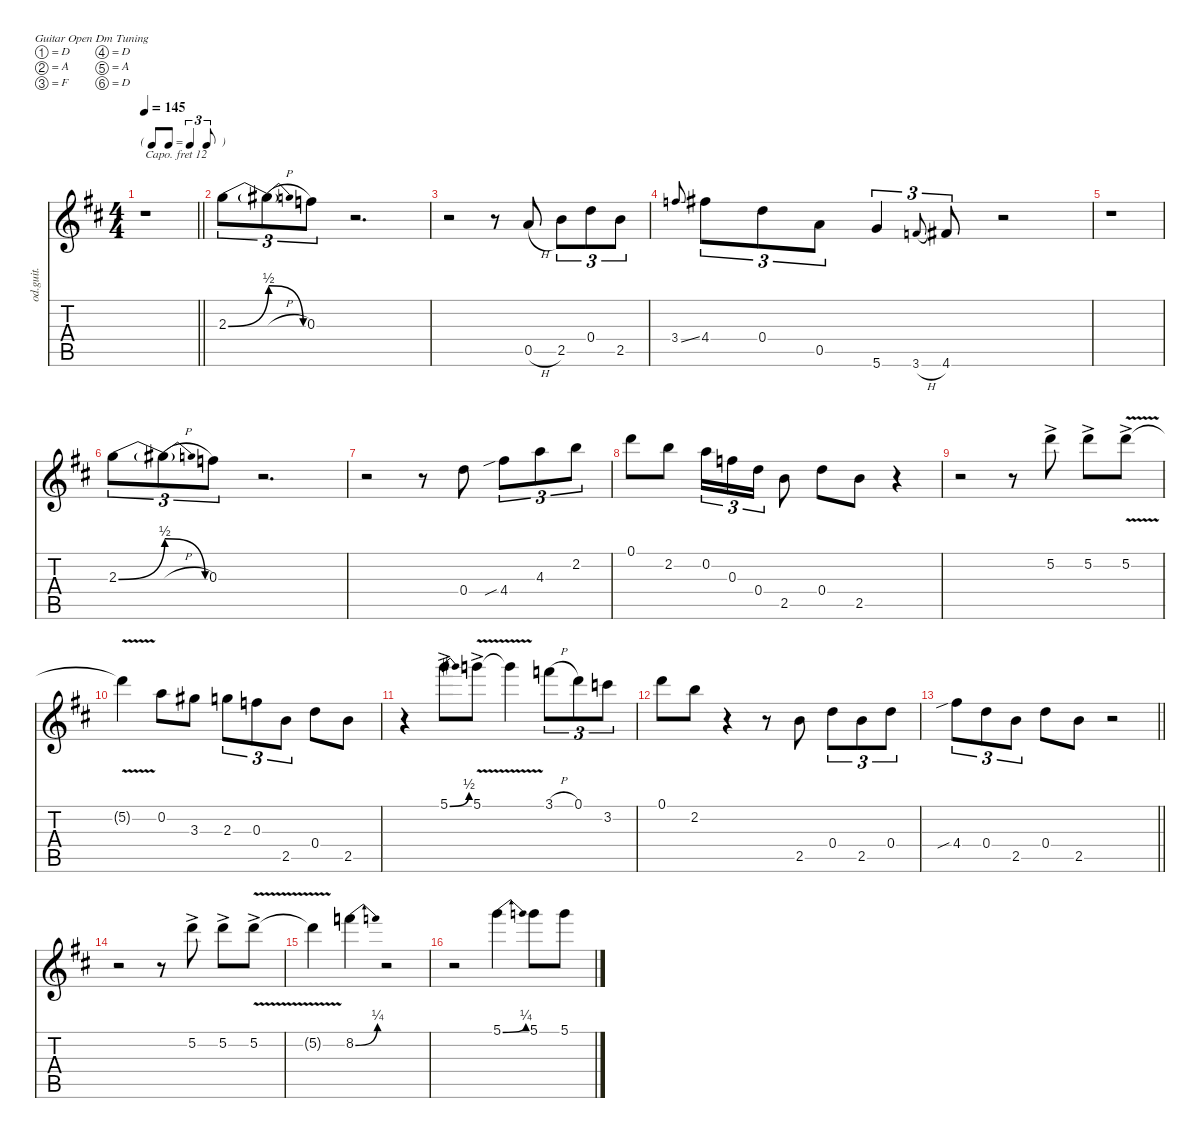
\defaultSystemsLayout 4
\hideDynamics
\bracketExtendMode nobrackets
\otherSystemsTrackNameOrientation horizontal
\track ("Overdriven Guitar" "od.guit.") {instrument overdrivenguitar}
\staff {score tabs}
\capo 12
\tuning (D4 A3 F3 D3 A2 D2)
\ts (4 4)
\tf triplet8th
\tempo 145
\clef g2
\barLineRight lightlight
\ks d
r.1{dy f instrument overdrivenguitar} |
2.3{be (bend 0 0 15 2)}.8{tu (3 2)} 2.3{be (release 0 2 15 0) h t}.8{tu (3 2)} 0.3.8{tu (3 2)} r.2{d} |
r.2 r.8 0.5{h}.8 2.5.8{tu (3 2)} 0.4.8{tu (3 2)} 2.5.8{tu (3 2)} |
3.4{ss}.8{tu (3 2) gr onbeat} 4.4.8{tu (3 2)} 0.4.8{tu (3 2)} 0.5.8{tu (3 2)} 5.6.4{tu (3 2)} 3.6{h}.8{tu (3 2) gr onbeat} 4.6.8{tu (3 2)} r.2 |
r.1 |
2.3{be (bend 0 0 15 2)}.8{tu (3 2)} 2.3{be (release 0 2 15 0) h t}.8{tu (3 2)} 0.3.8{tu (3 2)} r.2{d} |
r.2 r.8 0.4.8 4.4{sib}.8{tu (3 2)} 4.3.8{tu (3 2)} 2.2.8{tu (3 2)} |
0.1.8 2.2.8 0.2.16{tu (3 2)} 0.3.16{tu (3 2)} 0.4.16{tu (3 2)} 2.5.8 0.4.8 2.5.8 r.4 |
r.2 r.8 5.2{ac}.8 5.2{ac}.8 5.2{v ac}.8 |
5.2{v t}.4 0.2.8 3.3.8 2.3.8{tu (3 2)} 0.3.8{tu (3 2)} 2.5.8{tu (3 2)} 0.4.8 2.5.8 |
r.4 5.1{be (bend 0 0 14.399999999999999 2) ac}.8 5.1{v ac}.8 5.1{t}.4 3.1{h}.8{tu (3 2)} 0.1.8{tu (3 2)} 3.2.8{tu (3 2)} |
0.1.8 2.2.8 r.4 r.8 2.5.8 0.4.8{tu (3 2)} 2.5.8{tu (3 2)} 0.4.8{tu (3 2)} |
\barLineRight lightlight
4.4{sib}.8{tu (3 2)} 0.4.8{tu (3 2)} 2.5.8{tu (3 2)} 0.4.8 2.5.8 r.2 |
r.2 r.8 5.2{ac}.8{dy mf} 5.2{ac}.8 5.2{v ac}.8 |
5.2{t}.4 8.2{be (bend 0 0 15.6 1)}.4 r.2 |
r.2 5.1{be (bend 0 0 15 1)}.4 5.1.8 5.1.8
